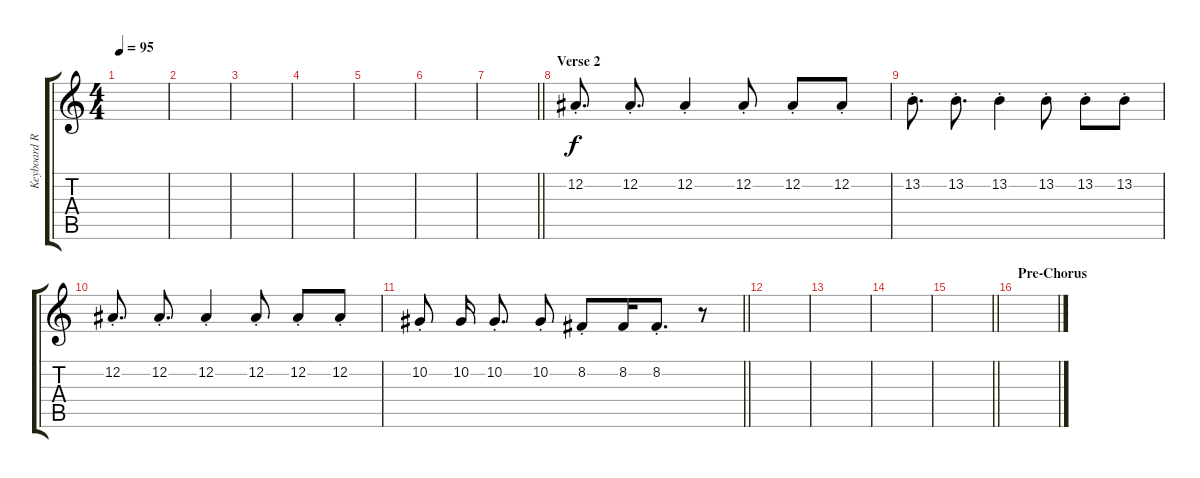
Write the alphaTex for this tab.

\track ("Keyboard Right" "Keyboard R") {instrument lead1square}
\staff {score tabs}
\tuning (Eb4 Bb3 Gb3 Db3 Ab2 Eb2) {hide}
\ts (4 4)
\tempo 95
\clef g2
\ks c
|
|
|
|
|
|
\barLineRight lightlight
|
\section ("" "Verse 2")
12.2{st}.8{d volume 7 instrument lead1square beam split} 12.2{st}.8{d} 12.2{st}.4 12.2{st}.8 12.2{st}.8 12.2{st}.8 |
13.2{st}.8{d beam split} 13.2{st}.8{d} 13.2{st}.4 13.2{st}.8 13.2{st}.8 13.2{st}.8 |
12.2{st}.8{d beam split} 12.2{st}.8{d} 12.2{st}.4 12.2{st}.8 12.2{st}.8 12.2{st}.8 |
\barLineRight lightlight
10.2{st}.8{beam split} 10.2.16{beam split} 10.2{st}.8{d} 10.2{st}.8 8.2{st}.8 8.2.16 8.2{st}.8{d} r.8 |
|
|
|
\barLineRight lightlight
|
\section ("" "Pre-Chorus")
